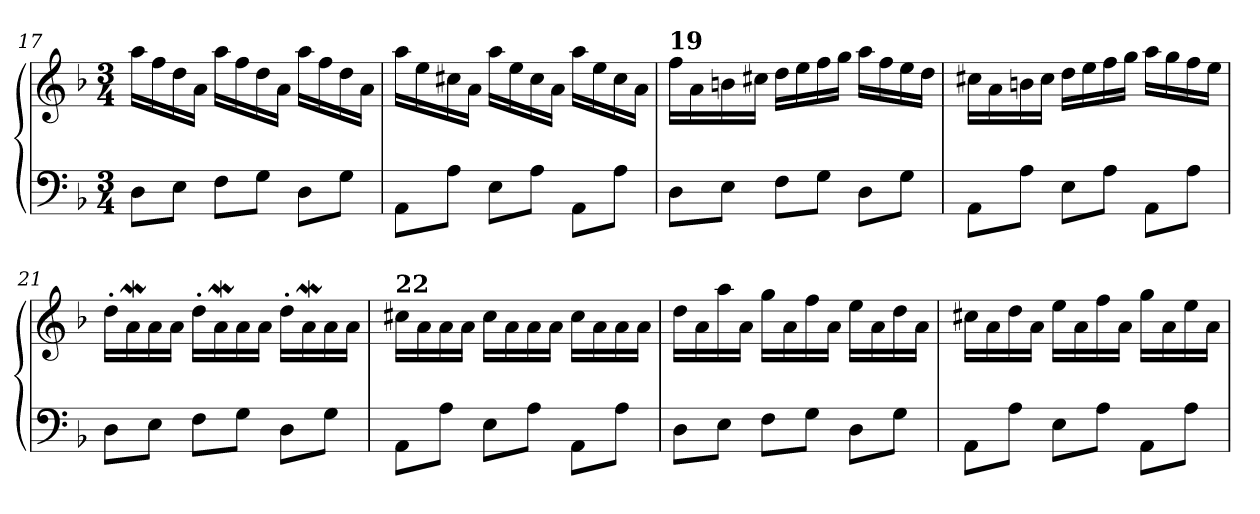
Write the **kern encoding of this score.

**kern	**kern
*part1	*part1
*staff2	*staff1
*clefF4	*clefG2
*k[b-]	*k[b-]
*M3/4	*M3/4
=17	=17
8D\L	16aa\LL
.	16ff\
8E\J	16dd\
.	16a\JJ
8F\L	16aa\LL
.	16ff\
8G\J	16dd\
.	16a\JJ
8D\L	16aa\LL
.	16ff\
8G\J	16dd\
.	16a\JJ
=18	=18
8AA\L	16aa\LL
.	16ee\
8A\J	16cc#X\
.	16a\JJ
8E\L	16aa\LL
.	16ee\
8A\J	16cc#\
.	16a\JJ
8AA\L	16aa\LL
.	16ee\
8A\J	16cc#\
.	16a\JJ
!!LO:LB:g=z
=19	=19
!	!LO:TX:a:B:t=19
8D\L	16ff\LL
.	16a\
8E\J	16bn\
.	16cc#X\JJ
8F\L	16dd\LL
.	16ee\
8G\J	16ff\
.	16gg\JJ
8D\L	16aa\LL
.	16ff\
8G\J	16ee\
.	16dd\JJ
=20	=20
8AA\L	16cc#X\LL
.	16a\
8A\J	16bn\
.	16cc#\JJ
8E\L	16dd\LL
.	16ee\
8A\J	16ff\
.	16gg\JJ
8AA\L	16aa\LL
.	16gg\
8A\J	16ff\
.	16ee\JJ
=21	=21
8D\L	16dd'\LL
.	16aW\
8E\J	16a\
.	16a\JJ
8F\L	16dd'\LL
.	16aW\
8G\J	16a\
.	16a\JJ
8D\L	16dd'\LL
.	16aW\
8G\J	16a\
.	16a\JJ
!!LO:PB:g=z
=22	=22
!	!LO:TX:a:B:t=22
8AA\L	16cc#X\LL
.	16a\
8A\J	16a\
.	16a\JJ
8E\L	16cc#\LL
.	16a\
8A\J	16a\
.	16a\JJ
8AA\L	16cc#\LL
.	16a\
8A\J	16a\
.	16a\JJ
=23	=23
8D\L	16dd\LL
.	16a\
8E\J	16aa\
.	16a\JJ
8F\L	16gg\LL
.	16a\
8G\J	16ff\
.	16a\JJ
8D\L	16ee\LL
.	16a\
8G\J	16dd\
.	16a\JJ
=24	=24
8AA\L	16cc#X\LL
.	16a\
8A\J	16dd\
.	16a\JJ
8E\L	16ee\LL
.	16a\
8A\J	16ff\
.	16a\JJ
8AA\L	16gg\LL
.	16a\
8A\J	16ee\
.	16a\JJ
=	=
*-	*-
